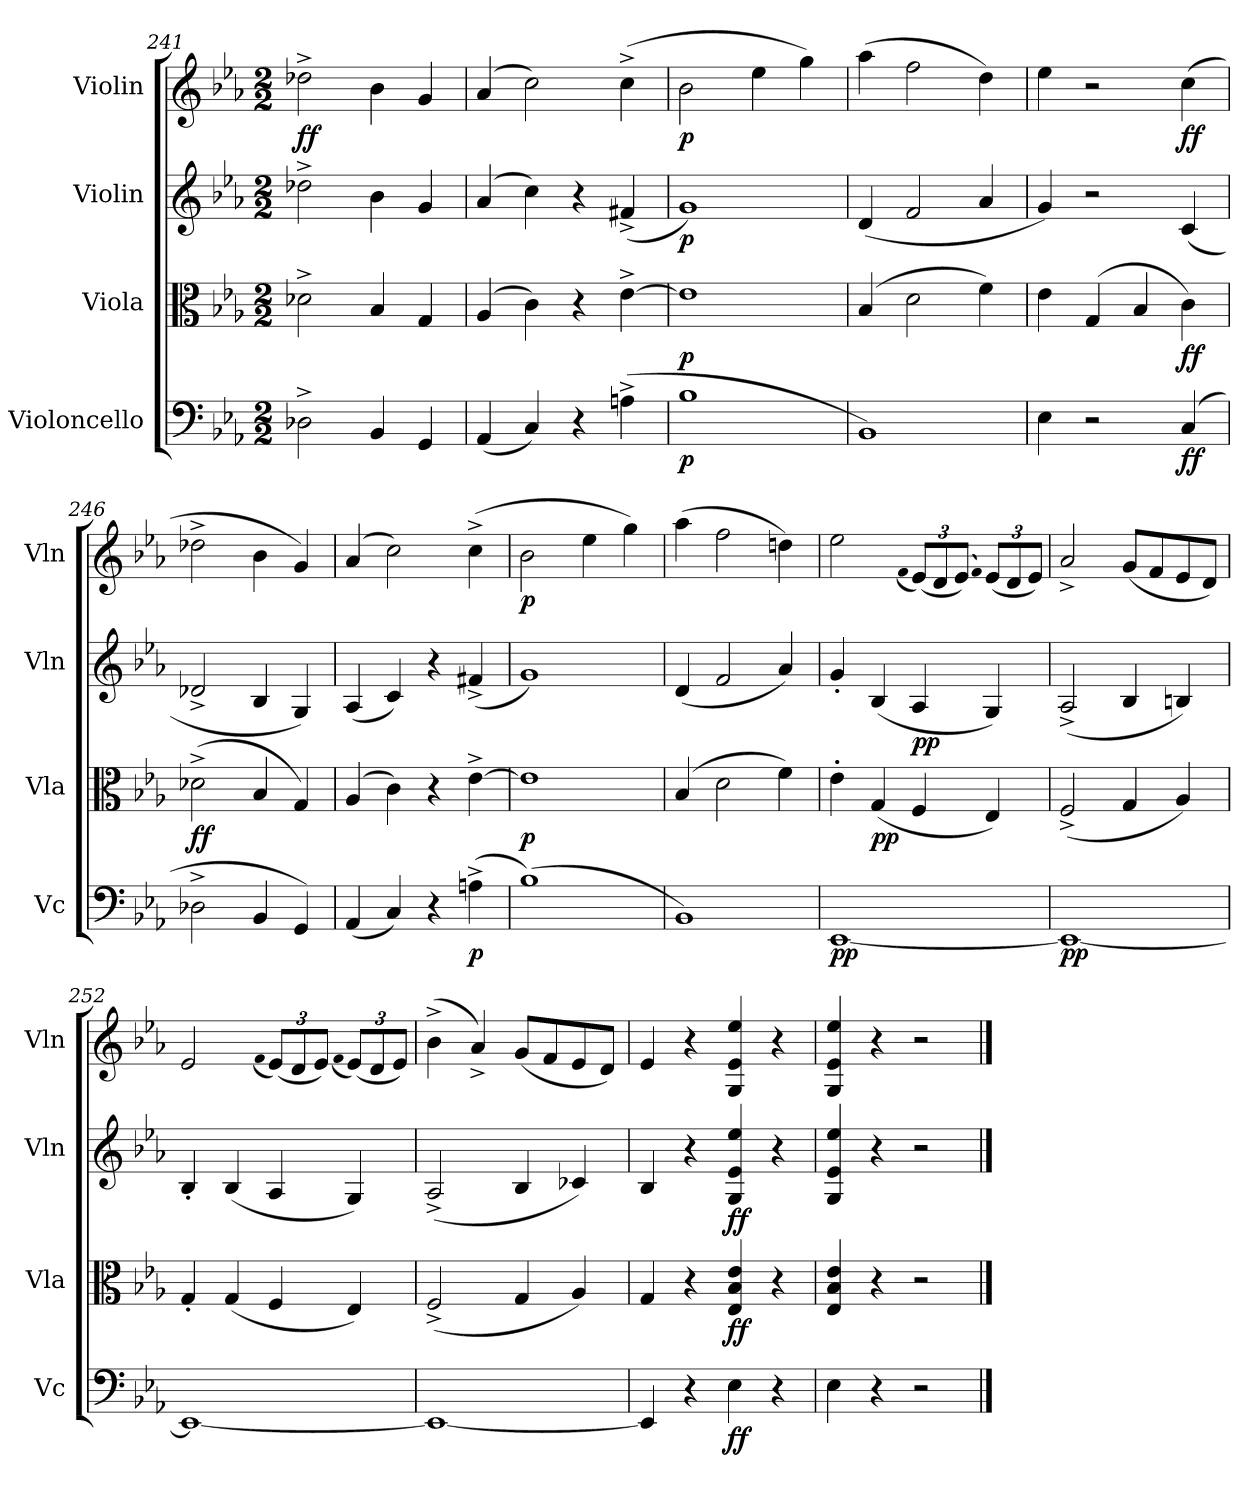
**kern	**dynam	**kern	**dynam	**kern	**dynam	**kern	**dynam
*part4	*part4	*part3	*part3	*part2	*part2	*part1	*part1
*staff4	*staff4	*staff3	*staff3	*staff2	*staff2	*staff1	*staff1
*I"Violoncello	*	*I"Viola	*	*I"Violin	*	*I"Violin	*
*I'Vc	*	*I'Vla	*	*I'Vln	*	*I'Vln	*
*clefF4	*	*clefC3	*	*clefG2	*	*clefG2	*
*k[b-e-a-]	*	*k[b-e-a-]	*	*k[b-e-a-]	*	*k[b-e-a-]	*
*M2/2	*	*M2/2	*	*M2/2	*	*M2/2	*
=241	=241	=241	=241	=241	=241	=241	=241
2D-X^\	.	2d-X^\	.	2dd-X^\	.	2dd-X^\	ff
4BB-/	.	4B-/	.	4b-\	.	4b-\	.
4GG/	.	4G/	.	4g/	.	4g/	.
=242	=242	=242	=242	=242	=242	=242	=242
(4AA-/	.	(4A-/	.	(4a-/	.	(4a-/	.
4C/)	.	4c\)	.	4cc\)	.	2cc\)	.
4r	.	4r	.	4r	.	.	.
(4An^\	.	[4e-^\	.	(4f#X^/	.	(4cc^\	.
=243	=243	=243	=243	=243	=243	=243	=243
1B-	p	1e-]	p	1g)	p	2b-\	p
.	.	.	.	.	.	4ee-\	.
.	.	.	.	.	.	4gg\)	.
=244	=244	=244	=244	=244	=244	=244	=244
1BB-)	.	(4B-/	.	(4d/	.	(4aa-\	.
.	.	2d\	.	2f/	.	2ff\	.
.	.	4f\)	.	4a-/	.	4dd\)	.
=245	=245	=245	=245	=245	=245	=245	=245
4E-\	.	4e-\	.	4g/)	.	4ee-\	.
2r	.	(4G/	.	2r	.	2r	.
.	.	4B-/	.	.	.	.	.
(4C/	ff	4c\)	ff	(4c/	.	(4cc\	ff
=246	=246	=246	=246	=246	=246	=246	=246
2D-X^\	.	(2d-X^\	ff	2d-X^/	.	2dd-X^\	.
4BB-/	.	4B-/	.	4B-/	.	4b-\	.
4GG/)	.	4G/)	.	4G/)	.	4g/)	.
=247	=247	=247	=247	=247	=247	=247	=247
(4AA-/	.	(4A-/	.	(4A-/	.	(4a-/	.
4C/)	.	4c\)	.	4c/)	.	2cc\)	.
4r	.	4r	.	4r	.	.	.
(4An^\	p	[4e-^\	.	(4f#X^/	.	(4cc^\	.
=248	=248	=248	=248	=248	=248	=248	=248
(1B-)	.	1e-]	p	1g)	.	2b-\	p
.	.	.	.	.	.	4ee-\	.
.	.	.	.	.	.	4gg\)	.
=249	=249	=249	=249	=249	=249	=249	=249
1BB-)	.	(4B-/	.	(4d/	.	(4aa-\	.
.	.	2d\	.	2f/	.	2ff\	.
.	.	4f\)	.	4a-/)	.	4ddn\)	.
=250	=250	=250	=250	=250	=250	=250	=250
[1EE-	pp	4e-'\	.	4g'/	.	2ee-\	.
.	.	(4G/	pp	(4B-/	.	.	.
.	.	.	.	.	.	(qf	.
.	.	4F/	.	4A-/	pp	(12e-/L)	.
.	.	.	.	.	.	12d/	.
.	.	.	.	.	.	(12e-/J)	.
.	.	.	.	.	.	qf)	.
.	.	4E-/)	.	4G/)	.	(12e-/L	.
.	.	.	.	.	.	12d/	.
.	.	.	.	.	.	12e-/J)	.
=251	=251	=251	=251	=251	=251	=251	=251
1EE-_	pp	(2F^/	.	(2A-^/	.	2a-^/	.
.	.	4G/	.	4B-/	.	(8g/L	.
.	.	.	.	.	.	8f/	.
.	.	4A-/)	.	4Bn/)	.	8e-/	.
.	.	.	.	.	.	8d/J)	.
=252	=252	=252	=252	=252	=252	=252	=252
1EE-_	.	4G'/	.	4B-'/	.	2e-/	.
.	.	(4G/	.	(4B-/	.	.	.
.	.	.	.	.	.	(qf	.
.	.	4F/	.	4A-/	.	(12e-/L)	.
.	.	.	.	.	.	12d/	.
.	.	.	.	.	.	12e-/J)	.
.	.	.	.	.	.	(qf	.
.	.	4E-/)	.	4G/)	.	(12e-/L)	.
.	.	.	.	.	.	12d/	.
.	.	.	.	.	.	12e-/J)	.
=253	=253	=253	=253	=253	=253	=253	=253
1EE-_	.	(2F^/	.	(2A-^/	.	(4b-^\	.
.	.	.	.	.	.	4a-^/)	.
.	.	4G/	.	4B-/	.	(8g/L	.
.	.	.	.	.	.	8f/	.
.	.	4A-/)	.	4c-X/)	.	8e-/	.
.	.	.	.	.	.	8d/J)	.
=254	=254	=254	=254	=254	=254	=254	=254
4EE-/]	.	4G/	.	4B-/	.	4e-/	.
4r	.	4r	.	4r	.	4r	.
4E-\	ff	4E-/ 4B-/ 4e-/	ff	4G/ 4e-/ 4ee-/	ff	4G/ 4e-/ 4ee-/	.
4r	.	4r	.	4r	.	4r	.
=255	=255	=255	=255	=255	=255	=255	=255
4E-\	.	4E-/ 4B-/ 4e-/	.	4G/ 4e-/ 4ee-/	.	4G/ 4e-/ 4ee-/	.
4r	.	4r	.	4r	.	4r	.
2r	.	2r	.	2r	.	2r	.
==	==	==	==	==	==	==	==
*-	*-	*-	*-	*-	*-	*-	*-
